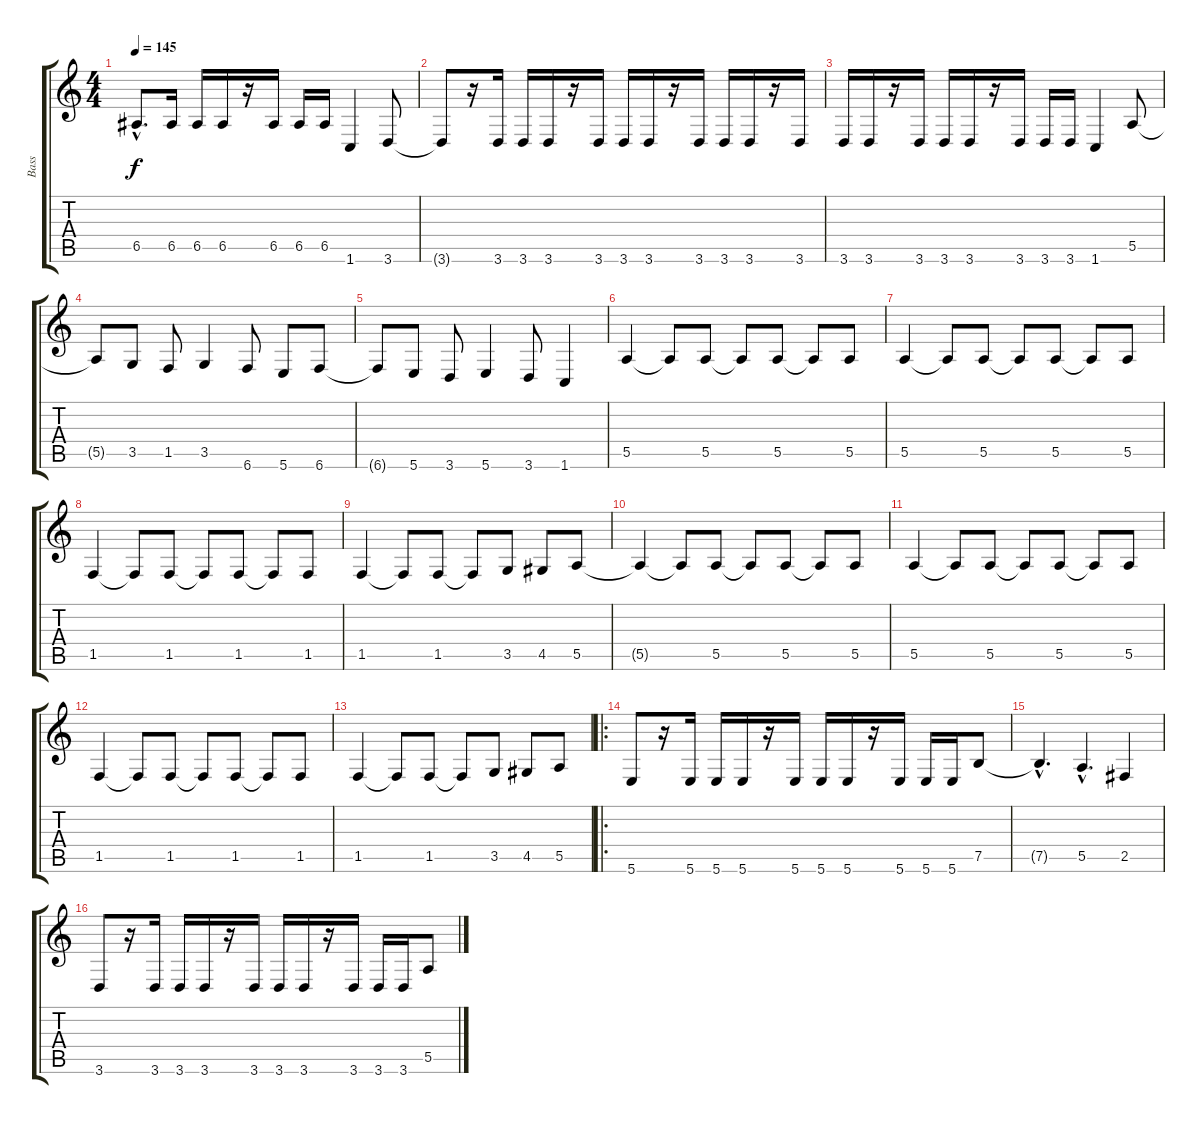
\track ("Bass" "Bass") {instrument electricbassfinger}
\staff {score tabs}
\tuning (B3 Gb3 D3 A2 E2 B1) {hide}
\ts (4 4)
\tempo 145
\clef g2
\ks c
6.5{hac t}.8{d dy f} 6.5.16 6.5.16 6.5.16 r.16 6.5.16 6.5.16 6.5.16 1.6.4 3.6.8 |
3.6{t}.8 r.16 3.6.16 3.6.16 3.6.16 r.16 3.6.16 3.6.16 3.6.16 r.16 3.6.16 3.6.16 3.6.16 r.16 3.6.16 |
3.6.16 3.6.16 r.16 3.6.16 3.6.16 3.6.16 r.16 3.6.16 3.6.16 3.6.16 1.6.4 5.5.8 |
5.5{t}.8 3.5.8 1.5.8 3.5.4 6.6.8 5.6.8 6.6.8 |
6.6{t}.8 5.6.8 3.6.8 5.6.4 3.6.8 1.6.4 |
5.5.4 5.5{t}.8 5.5.8 5.5{t}.8 5.5.8 5.5{t}.8 5.5.8 |
5.5.4 5.5{t}.8 5.5.8 5.5{t}.8 5.5.8 5.5{t}.8 5.5.8 |
1.5.4 1.5{t}.8 1.5.8 1.5{t}.8 1.5.8 1.5{t}.8 1.5.8 |
1.5.4 1.5{t}.8 1.5.8 1.5{t}.8 3.5.8 4.5.8 5.5.8 |
5.5{t}.4 5.5{t}.8 5.5.8 5.5{t}.8 5.5.8 5.5{t}.8 5.5.8 |
5.5.4 5.5{t}.8 5.5.8 5.5{t}.8 5.5.8 5.5{t}.8 5.5.8 |
1.5.4 1.5{t}.8 1.5.8 1.5{t}.8 1.5.8 1.5{t}.8 1.5.8 |
1.5.4 1.5{t}.8 1.5.8 1.5{t}.8 3.5.8 4.5.8 5.5.8 |
\ro
5.6.8 r.16 5.6.16 5.6.16 5.6.16 r.16 5.6.16 5.6.16 5.6.16 r.16 5.6.16 5.6.16 5.6.16 7.5.8 |
7.5{hac t}.4{d} 5.5{hac}.4{d} 2.5.4 |
3.6.8 r.16 3.6.16 3.6.16 3.6.16 r.16 3.6.16 3.6.16 3.6.16 r.16 3.6.16 3.6.16 3.6.16 5.5.8
